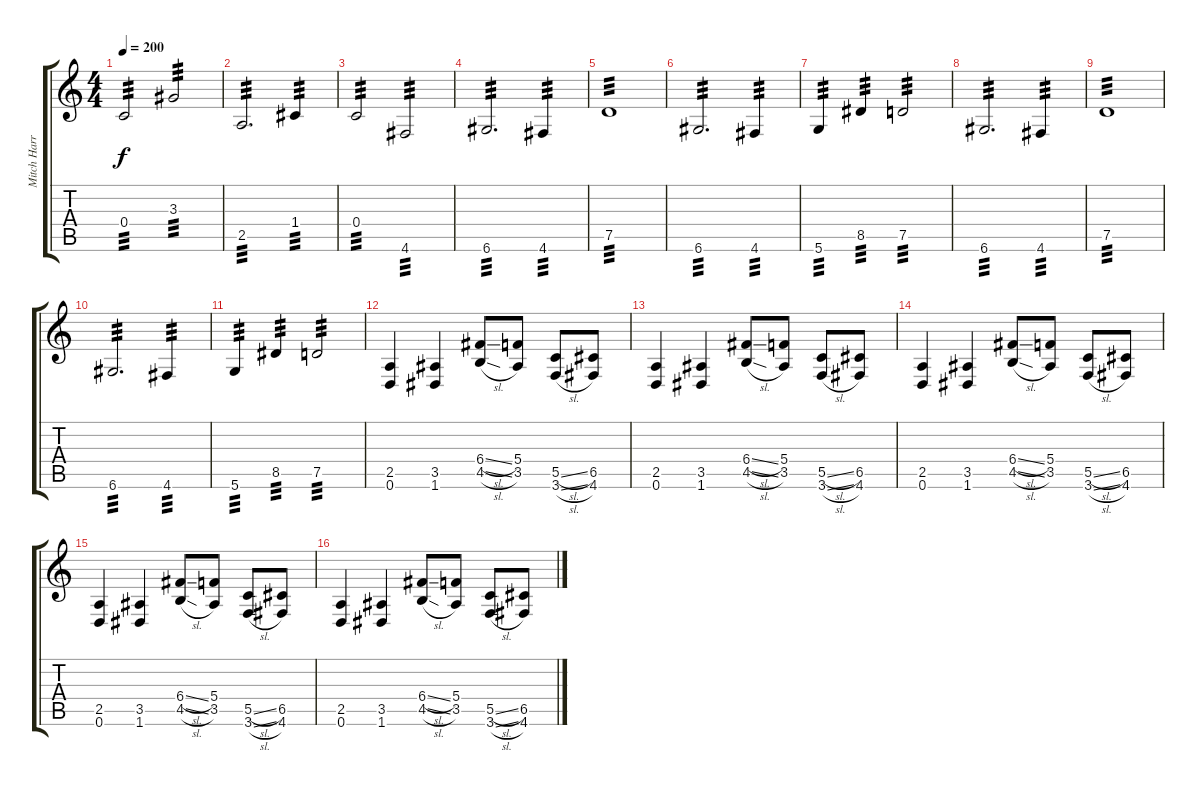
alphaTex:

\track ("Mitch Harris" "Mitch Harr") {instrument distortionguitar}
\staff {score tabs}
\tuning (D4 A3 F3 C3 G2 D2) {hide}
\ts (4 4)
\tempo 200
\clef g2
\ks c
0.4.2{tp 3 dy f} 3.3.2{tp 3} |
2.5.2{d tp 3} 1.4.4{tp 3} |
0.4.2{tp 3} 4.6.2{tp 3} |
6.6.2{d tp 3} 4.6.4{tp 3} |
7.5.1{tp 3} |
6.6.2{d tp 3} 4.6.4{tp 3} |
5.6.4{tp 3} 8.5.4{tp 3} 7.5.2{tp 3} |
6.6.2{d tp 3} 4.6.4{tp 3} |
7.5.1{tp 3} |
6.6.2{d tp 3} 4.6.4{tp 3} |
5.6.4{tp 3} 8.5.4{tp 3} 7.5.2{tp 3} |
(2.5 0.6).4 (3.5 1.6).4 (6.4{sl} 4.5{sl}).8 (5.4 3.5).8 (5.5{sl} 3.6{sl}).8 (6.5 4.6).8 |
(2.5 0.6).4 (3.5 1.6).4 (6.4{sl} 4.5{sl}).8 (5.4 3.5).8 (5.5{sl} 3.6{sl}).8 (6.5 4.6).8 |
(2.5 0.6).4 (3.5 1.6).4 (6.4{sl} 4.5{sl}).8 (5.4 3.5).8 (5.5{sl} 3.6{sl}).8 (6.5 4.6).8 |
(2.5 0.6).4 (3.5 1.6).4 (6.4{sl} 4.5{sl}).8 (5.4 3.5).8 (5.5{sl} 3.6{sl}).8 (6.5 4.6).8 |
(2.5 0.6).4 (3.5 1.6).4 (6.4{sl} 4.5{sl}).8 (5.4 3.5).8 (5.5{sl} 3.6{sl}).8 (6.5 4.6).8
